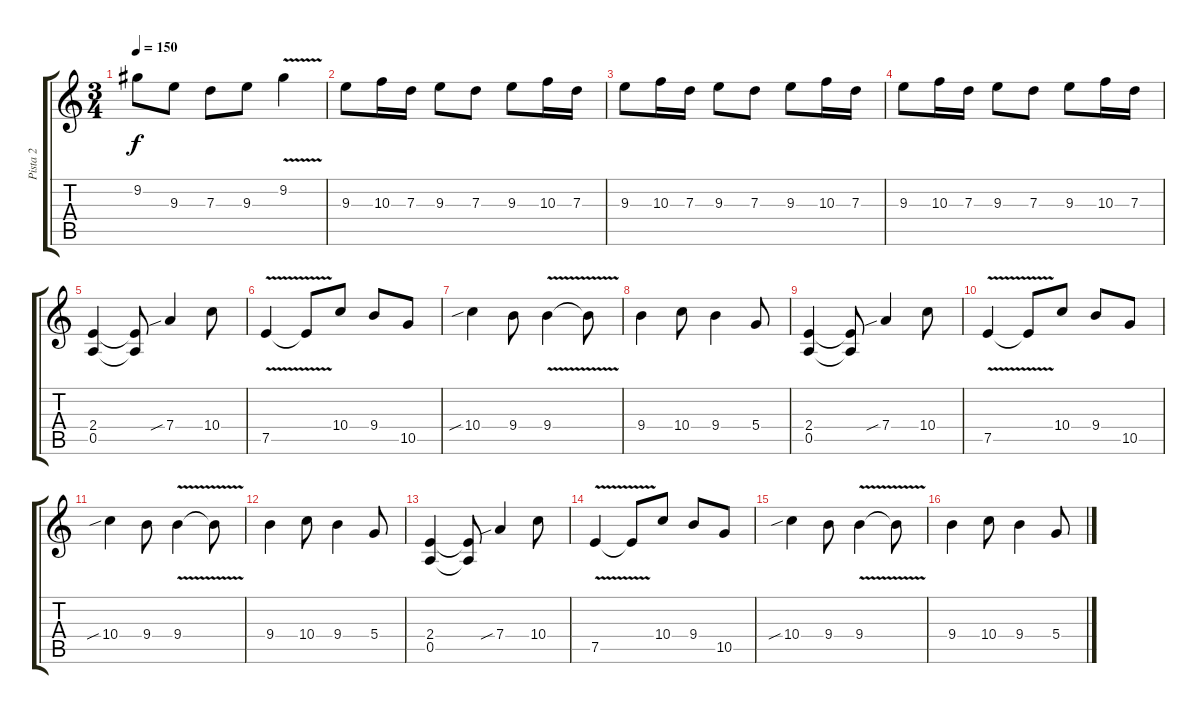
\track ("Pista 2" "Pista 2") {instrument distortionguitar}
\staff {score tabs}
\tuning (E4 B3 G3 D3 A2 E2) {hide}
\ts (3 4)
\tempo 150
\clef g2
\ks c
9.2.8{dy f} 9.3.8 7.3.8 9.3.8 9.2{v}.4 |
9.3.8 10.3.16 7.3.16 9.3.8 7.3.8 9.3.8 10.3.16 7.3.16 |
9.3.8 10.3.16 7.3.16 9.3.8 7.3.8 9.3.8 10.3.16 7.3.16 |
9.3.8 10.3.16 7.3.16 9.3.8 7.3.8 9.3.8 10.3.16 7.3.16 |
(2.4 0.5).4 (2.4{t} 0.5{t}).8 7.4{sib}.4 10.4.8 |
7.5{v}.4 7.5{t}.8 10.4.8 9.4.8 10.5.8 |
10.4{sib}.4 9.4.8 9.4{v}.4 9.4{t}.8 |
9.4.4 10.4.8 9.4.4 5.4.8 |
(2.4 0.5).4 (2.4{t} 0.5{t}).8 7.4{sib}.4 10.4.8 |
7.5{v}.4 7.5{t}.8 10.4.8 9.4.8 10.5.8 |
10.4{sib}.4 9.4.8 9.4{v}.4 9.4{t}.8 |
9.4.4 10.4.8 9.4.4 5.4.8 |
(2.4 0.5).4 (2.4{t} 0.5{t}).8 7.4{sib}.4 10.4.8 |
7.5{v}.4 7.5{t}.8 10.4.8 9.4.8 10.5.8 |
10.4{sib}.4 9.4.8 9.4{v}.4 9.4{t}.8 |
9.4.4 10.4.8 9.4.4 5.4.8
